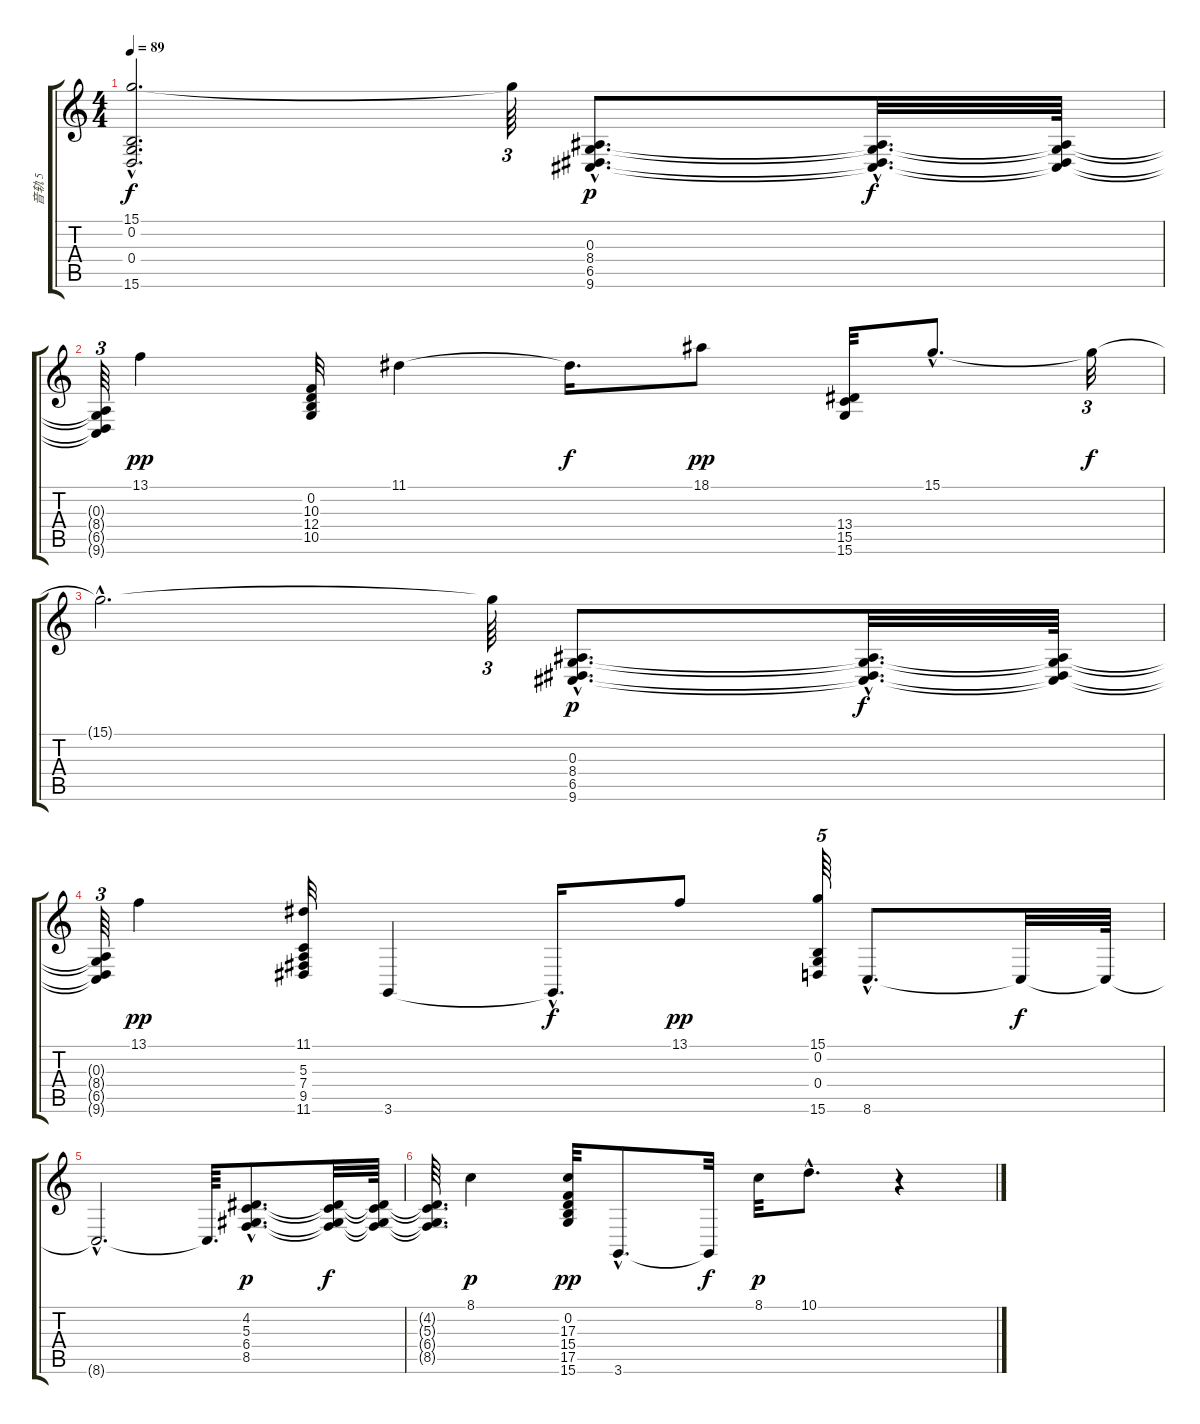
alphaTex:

\track ("音轨 5" "音轨 5") {instrument stringensemble1}
\staff {score tabs}
\tuning (E4 B3 G3 D3 A2 E2) {hide}
\ts (4 4)
\tempo 89
\clef g2
\ks c
(15.1{hac t} 0.2{hac t} 0.4{hac t} 15.6{hac t}).2{d dy f} 15.1{t}.64{tu (3 2)} (0.3{hac} 8.4{hac} 6.5{hac} 9.6{hac}).8{d dy p} (0.3{hac t} 8.4{hac t} 6.5{hac t} 9.6{hac t}).32{d dy f} (0.3{t} 8.4{t} 6.5{t} 9.6{t}).64 |
(0.3{t} 8.4{t} 6.5{t} 9.6{t}).64{tu (3 2)} 13.1.4{dy pp} (0.2 10.3 12.4 10.5).32 11.1.4 11.1{t}.16{d dy f} 18.1.8{dy pp} (13.4 15.5 15.6).32 15.1{hac}.8{d} 15.1{t}.32{tu (3 2) dy f} |
15.1{hac t}.2{d} 15.1{t}.64{tu (3 2)} (0.3{hac} 8.4{hac} 6.5{hac} 9.6{hac}).8{d dy p} (0.3{hac t} 8.4{hac t} 6.5{hac t} 9.6{hac t}).32{d dy f} (0.3{t} 8.4{t} 6.5{t} 9.6{t}).64 |
(0.3{t} 8.4{t} 6.5{t} 9.6{t}).64{tu (3 2)} 13.1.4{dy pp} (11.1 5.3 7.4 9.5 11.6).32 3.6.4 3.6{hac t}.16{d dy f} 13.1.8{dy pp} (15.1 0.2 0.4 15.6).64{tu (5 4)} 8.6{hac}.8{d} 8.6{t}.32{dy f} 8.6{t}.64 |
8.6{hac t}.2{d} 8.6{t}.64{d} (4.2{hac} 5.3{hac} 6.4{hac} 8.5{hac}).8{d dy p} (4.2{t} 5.3{t} 6.4{t} 8.5{t}).32{dy f} (4.2{t} 5.3{t} 6.4{t} 8.5{t}).64 |
(4.2{t} 5.3{t} 6.4{t} 8.5{t}).64{d} 8.1.4{dy p} (0.2 17.3 15.4 17.5 15.6).32{dy pp} 3.6{hac}.8{d} 3.6{t}.32{dy f} 8.1.32{dy p} 10.1{hac}.8{d} r.4
